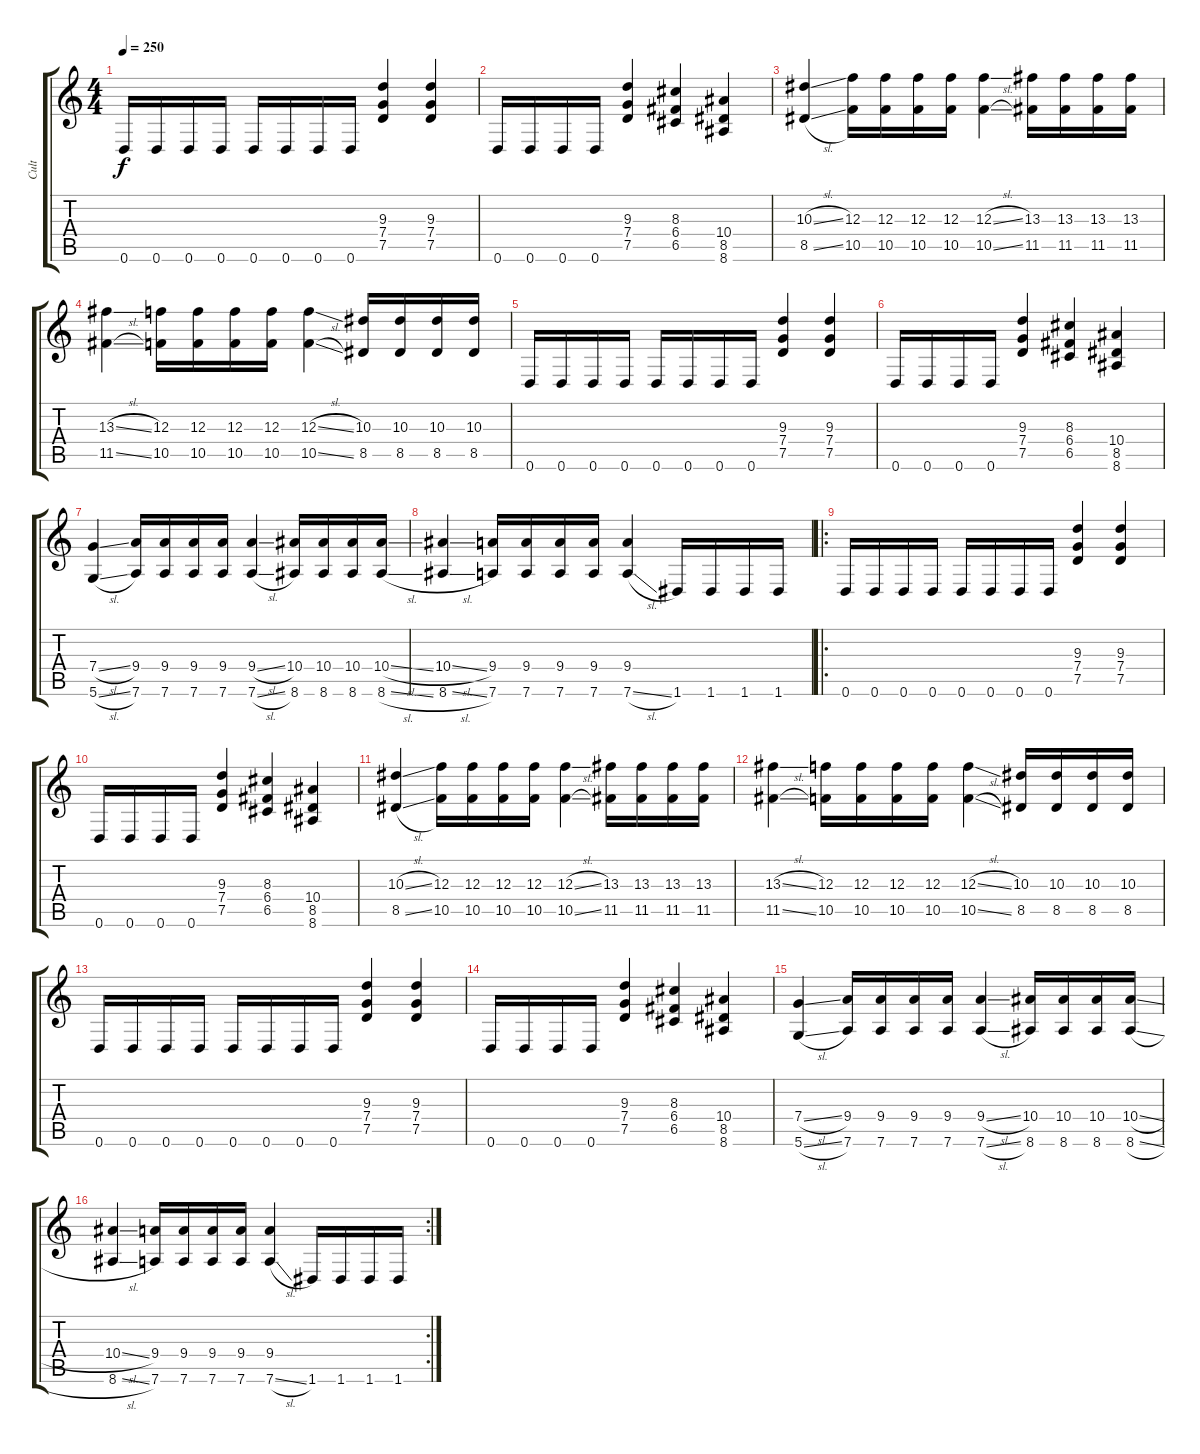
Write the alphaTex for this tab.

\track ("Cult" "Cult") {instrument overdrivenguitar}
\staff {score tabs}
\tuning (D4 A3 F3 C3 G2 D2) {hide}
\ts (4 4)
\tempo 250
\clef g2
\ks c
0.6.16{dy f} 0.6.16 0.6.16 0.6.16 0.6.16 0.6.16 0.6.16 0.6.16 (9.3 7.4 7.5).4 (9.3 7.4 7.5).4 |
0.6.16 0.6.16 0.6.16 0.6.16 (9.3 7.4 7.5).4 (8.3 6.4 6.5).4 (10.4 8.5 8.6).4 |
(10.3{sl} 8.5{sl}).4 (12.3 10.5).16 (12.3 10.5).16 (12.3 10.5).16 (12.3 10.5).16 (12.3{sl} 10.5{sl}).4 (13.3 11.5).16 (13.3 11.5).16 (13.3 11.5).16 (13.3 11.5).16 |
(13.3{sl} 11.5{sl}).4 (12.3 10.5).16 (12.3 10.5).16 (12.3 10.5).16 (12.3 10.5).16 (12.3{sl} 10.5{sl}).4 (10.3 8.5).16 (10.3 8.5).16 (10.3 8.5).16 (10.3 8.5).16 |
0.6.16 0.6.16 0.6.16 0.6.16 0.6.16 0.6.16 0.6.16 0.6.16 (9.3 7.4 7.5).4 (9.3 7.4 7.5).4 |
0.6.16 0.6.16 0.6.16 0.6.16 (9.3 7.4 7.5).4 (8.3 6.4 6.5).4 (10.4 8.5 8.6).4 |
(7.4{sl} 5.6{sl}).4 (9.4 7.6).16 (9.4 7.6).16 (9.4 7.6).16 (9.4 7.6).16 (9.4{sl} 7.6{sl}).4 (10.4 8.6).16 (10.4 8.6).16 (10.4 8.6).16 (10.4{sl} 8.6{sl}).16 |
(10.4{sl} 8.6{sl}).4 (9.4 7.6).16 (9.4 7.6).16 (9.4 7.6).16 (9.4 7.6).16 (9.4 7.6{sl}).4 1.6.16 1.6.16 1.6.16 1.6.16 |
\ro
0.6.16 0.6.16 0.6.16 0.6.16 0.6.16 0.6.16 0.6.16 0.6.16 (9.3 7.4 7.5).4 (9.3 7.4 7.5).4 |
0.6.16 0.6.16 0.6.16 0.6.16 (9.3 7.4 7.5).4 (8.3 6.4 6.5).4 (10.4 8.5 8.6).4 |
(10.3{sl} 8.5{sl}).4 (12.3 10.5).16 (12.3 10.5).16 (12.3 10.5).16 (12.3 10.5).16 (12.3{sl} 10.5{sl}).4 (13.3 11.5).16 (13.3 11.5).16 (13.3 11.5).16 (13.3 11.5).16 |
(13.3{sl} 11.5{sl}).4 (12.3 10.5).16 (12.3 10.5).16 (12.3 10.5).16 (12.3 10.5).16 (12.3{sl} 10.5{sl}).4 (10.3 8.5).16 (10.3 8.5).16 (10.3 8.5).16 (10.3 8.5).16 |
0.6.16 0.6.16 0.6.16 0.6.16 0.6.16 0.6.16 0.6.16 0.6.16 (9.3 7.4 7.5).4 (9.3 7.4 7.5).4 |
0.6.16 0.6.16 0.6.16 0.6.16 (9.3 7.4 7.5).4 (8.3 6.4 6.5).4 (10.4 8.5 8.6).4 |
(7.4{sl} 5.6{sl}).4 (9.4 7.6).16 (9.4 7.6).16 (9.4 7.6).16 (9.4 7.6).16 (9.4{sl} 7.6{sl}).4 (10.4 8.6).16 (10.4 8.6).16 (10.4 8.6).16 (10.4{sl} 8.6{sl}).16 |
\rc 2
(10.4{sl} 8.6{sl}).4 (9.4 7.6).16 (9.4 7.6).16 (9.4 7.6).16 (9.4 7.6).16 (9.4 7.6{sl}).4 1.6.16 1.6.16 1.6.16 1.6.16
